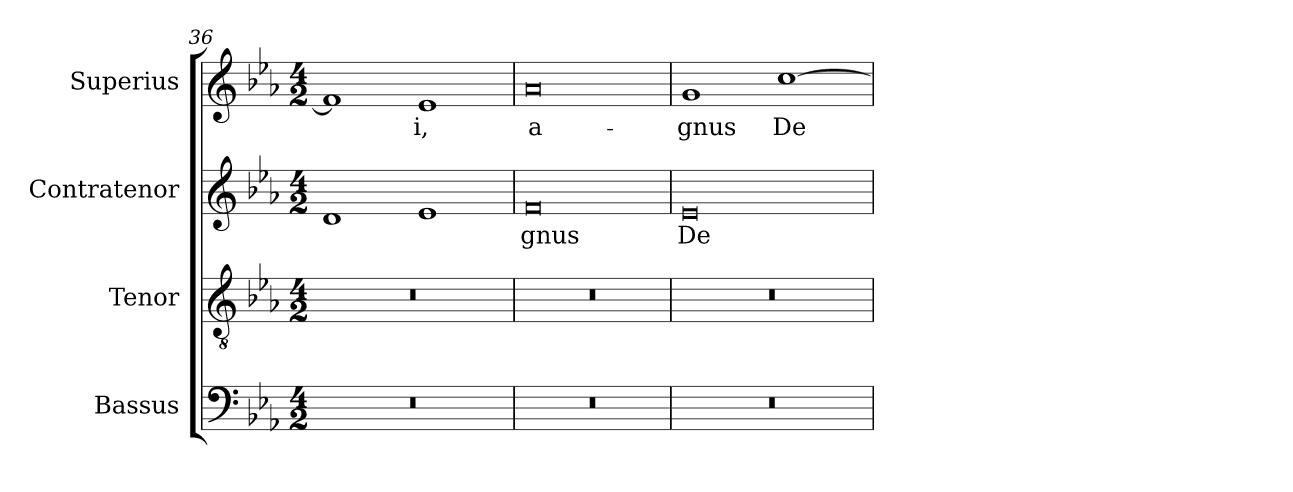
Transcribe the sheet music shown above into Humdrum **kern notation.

**kern	**kern	**kern	**text	**kern	**text
*part4	*part3	*part2	*part2	*part1	*part1
*staff4	*staff3	*staff2	*staff2	*staff1	*staff1
*I"Bassus	*I"Tenor	*I"Contratenor	*	*I"Superius	*
*I'B.	*I'T.	*	*	*	*
*clefF4	*clefGv2	*clefG2	*	*clefG2	*
*	*ITrd7c12	*ITrd7c12	*	*	*
*k[b-e-a-]	*k[b-e-a-]	*k[b-e-a-]	*	*k[b-e-a-]	*
*E-:	*E-:	*E-:	*	*E-:	*
*M4/2	*M4/2	*M4/2	*	*M4/2	*
=36	=36	=36	=36	=36	=36
!LO:N:vis=1	!LO:N:vis=1	!	!	!	!
0r	0r	1Di	.	1fi]	.
!	!	!	!	!	!LO:LY:b:color=#000000
.	.	1E-i	.	1e-i	-i,
=37	=37	=37	=37	=37	=37
!LO:N:vis=1	!LO:N:vis=1	!	!	!	!
!	!	!	!LO:LY:b:color=#000000	!	!
!	!	!	!	!	!LO:LY:b:color=#000000
0r	0r	0Fi	-gnus	0a-i	a-
!!LO:LB:g=z
=38	=38	=38	=38	=38	=38
!LO:N:vis=1	!LO:N:vis=1	!	!	!	!
!	!	!	!LO:LY:b:color=#000000	!	!
!	!	!	!	!	!LO:LY:b:color=#000000
0r	0r	0E-i	De-	1gi	-gnus
!	!	!	!	!	!LO:LY:b:color=#000000
.	.	.	.	[>1cci	De-
=	=	=	=	=	=
*-	*-	*-	*-	*-	*-
